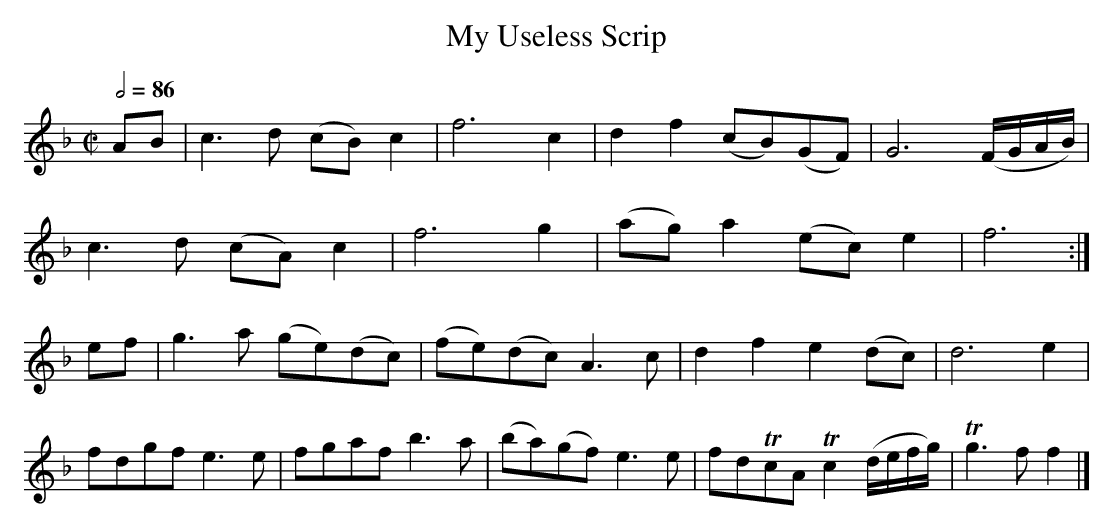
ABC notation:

X:1
T:My Useless Scrip
M:C|
L:1/8
Q:1/2=86
K:F
AB|c3d (cB) c2 | f6       c2| d2 f2  (cB)(GF)|G6        (F/G/A/B/)|
   c3d (cA) c2 | f6       g2|(ag)a2  (ec) e2 |f6                 :|
ef|g3a (ge)(dc)|(fe)(dc) A3c| d2 f2   e2 (dc)|d6         e2       |
   fdgf e3   e | fgaf    b3a|(ba)(gf) e3   e |fdTcA Tc2 (d/e/f/g/)|Tg3f f2|]
